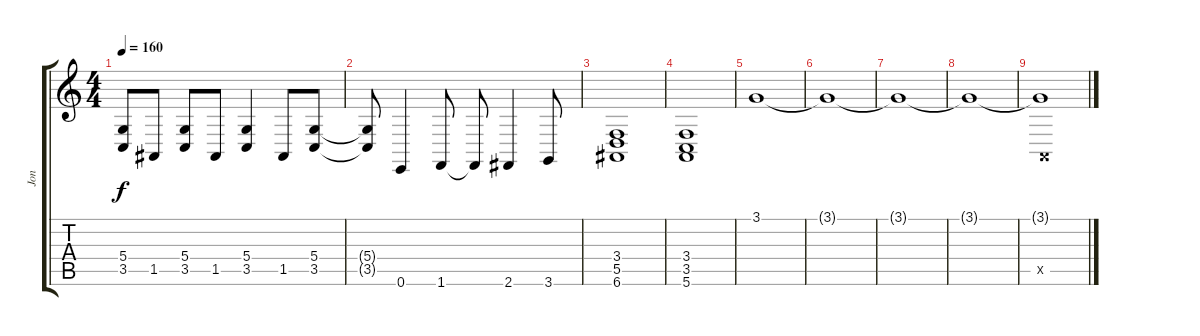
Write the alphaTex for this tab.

\track ("Jon" "Jon") {instrument drawbarorgan}
\staff {score tabs}
\tuning (E4 B3 G3 D3 A2 E2) {hide}
\ts (4 4)
\tempo 160
\clef g2
\ks c
(5.4 3.5).8{dy f} 1.5.8 (5.4 3.5).8 1.5.8 (5.4 3.5).4 1.5.8 (5.4 3.5).8 |
(5.4{t} 3.5{t}).8 0.6.4 1.6.8 1.6{t}.8 2.6.4 3.6.8 |
(3.4 5.5 6.6).1 |
(3.4 3.5 5.6).1 |
3.1.1 |
3.1{t}.1 |
3.1{t}.1 |
3.1{t}.1 |
(3.1{t} 0.5{x}).1
